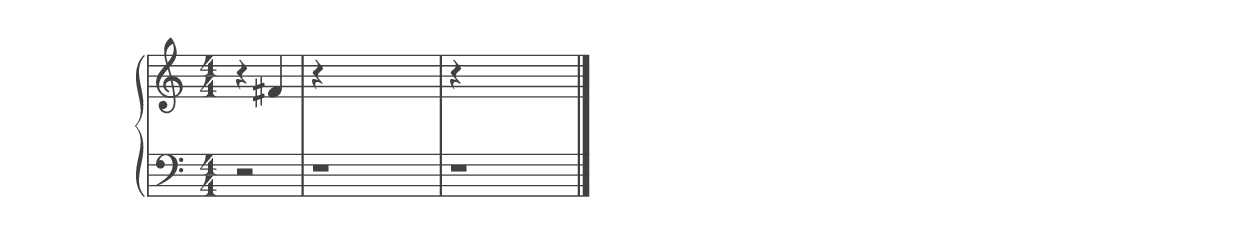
%% ----------------------------------------------------------------------------
%% Generated on: 2019 January 05
%% Note Name: F4#
%% Octave: 4
%% Clef: treble
%% Filename: 081-46-4-treble-F4#
%% ----------------------------------------------------------------------------

\version "2.19.82"

\include "../piano_note_colors.ly"

\header {
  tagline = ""
}

upper = {
  \clef treble
  \numericTimeSignature
  % treble note
  r4 fis'4
  % treble octave (hidden)
  r4 \hideNotes fis4 fis'4 fis''4
  % treble octave (hidden) repeat
  \unHideNotes
  r4 \hideNotes fis4 fis'4 fis''4
  \bar "|."
}

lower = {
  \clef bass
  \numericTimeSignature
  % bass note in color
  r2
  % bass octave (hidden)
  r1
  % bass octave (hidden) repeat
  \unHideNotes
  r1
}

\score {
  \new PianoStaff <<
    \context Score
    \applyContext #(override-color-for-all-grobs default-black)
    \time 4/4
    \partial 2
    \new Staff = upper { \upper }
    \new Staff = lower { \lower }
  >>
  \layout { }
  \midi { }
}